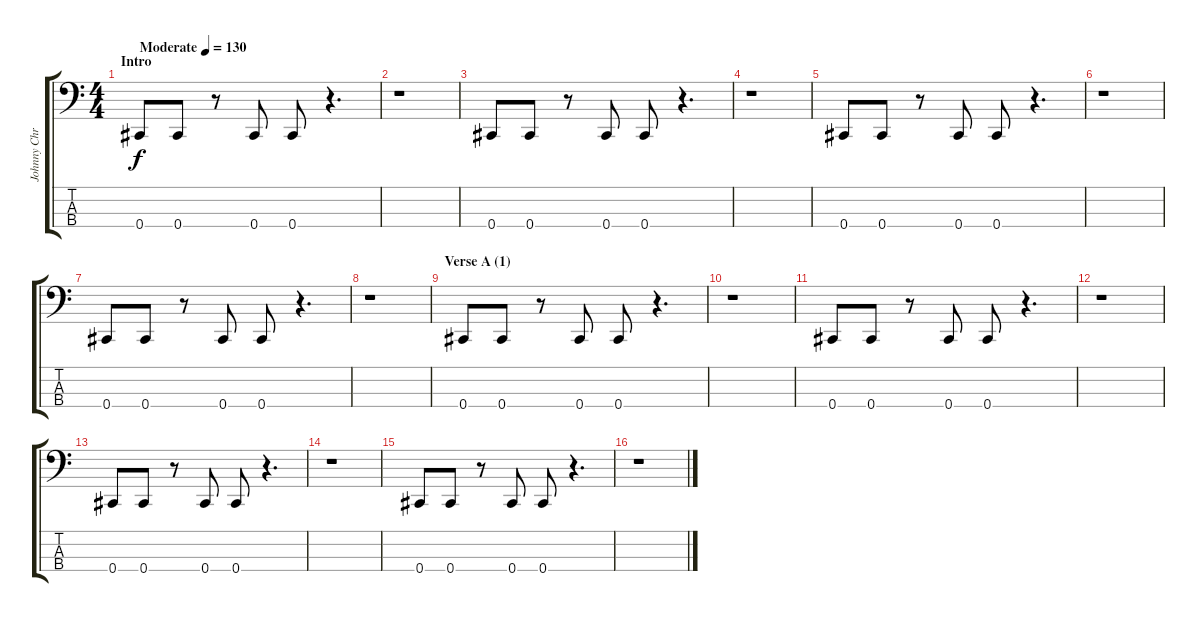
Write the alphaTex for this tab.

\track ("Johnny Christ (Slap Bass)" "Johnny Chr") {instrument slapbass1}
\staff {score tabs}
\tuning (Gb2 Db2 Ab1 Db1) {hide}
\ts (4 4)
\section ("" "Intro")
\tempo (130 "Moderate")
\clef f4
\ks c
0.4.8{dy f instrument slapbass1} 0.4.8 r.8 0.4.8 0.4.8 r.4{d} |
r.1 |
0.4.8 0.4.8 r.8 0.4.8 0.4.8 r.4{d} |
r.1 |
0.4.8 0.4.8 r.8 0.4.8 0.4.8 r.4{d} |
r.1 |
0.4.8 0.4.8 r.8 0.4.8 0.4.8 r.4{d} |
r.1 |
\section ("" "Verse A (1)")
0.4.8 0.4.8 r.8 0.4.8 0.4.8 r.4{d} |
r.1 |
0.4.8 0.4.8 r.8 0.4.8 0.4.8 r.4{d} |
r.1 |
0.4.8 0.4.8 r.8 0.4.8 0.4.8 r.4{d} |
r.1 |
0.4.8 0.4.8 r.8 0.4.8 0.4.8 r.4{d} |
r.1
